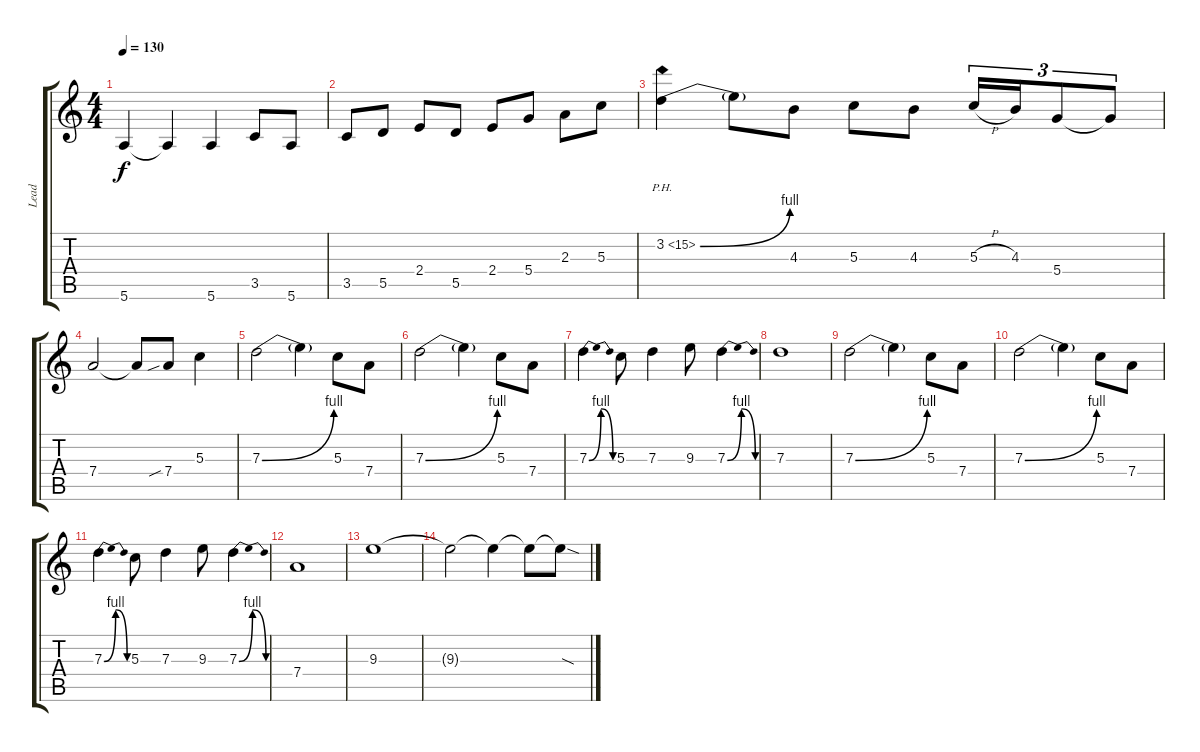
\track ("Lead" "Lead") {instrument distortionguitar}
\staff {score tabs}
\tuning (E4 B3 G3 D3 A2 E2) {hide}
\ts (4 4)
\tempo 130
\clef g2
\ks c
5.6.4{dy f} 5.6{t}.4 5.6.4 3.5.8 5.6.8 |
3.5.8 5.5.8 2.4.8 5.5.8 2.4.8 5.4.8 2.3.8 5.3.8 |
3.2{be (bend 0 0 60 4) ph 12}.4 3.2{t}.8 4.3.8 5.3.8 4.3.8 5.3{h}.16{tu (3 2)} 4.3.16{tu (3 2)} 5.4.8{tu (3 2)} 5.4{t}.8{tu (3 2)} |
7.4.2 7.4{t}.8 7.4{sib}.8 5.3.4 |
7.3{be (bend 0 0 60 4)}.2 7.3{t}.4 5.3.8 7.4.8 |
7.3{be (bend 0 0 60 4)}.2 7.3{t}.4 5.3.8 7.4.8 |
7.3{be (bendrelease 0 0 30 4 30 4 60 0)}.4 5.3.8 7.3.4 9.3.8 7.3{be (bendrelease 0 0 30 4 30 4 60 0)}.4 |
7.3.1 |
7.3{be (bend 0 0 60 4)}.2 7.3{t}.4 5.3.8 7.4.8 |
7.3{be (bend 0 0 60 4)}.2 7.3{t}.4 5.3.8 7.4.8 |
7.3{be (bendrelease 0 0 30 4 30 4 60 0)}.4 5.3.8 7.3.4 9.3.8 7.3{be (bendrelease 0 0 30 4 30 4 60 0)}.4 |
7.4.1 |
9.3.1{volume 10} |
9.3{t}.2 9.3{t}.4 9.3{t}.8 9.3{sod t}.8
